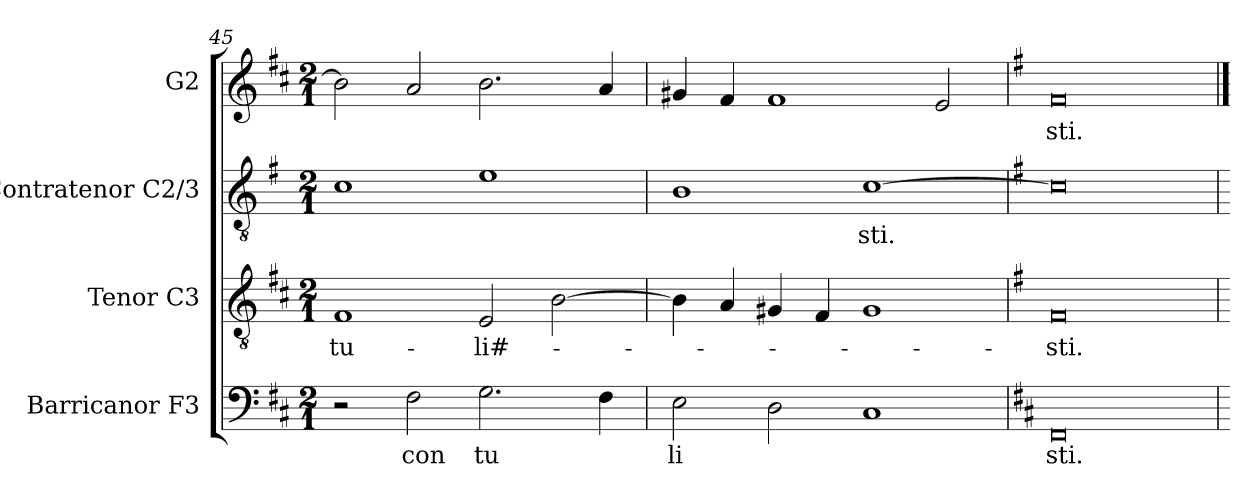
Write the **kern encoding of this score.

**kern	**text	**kern	**text	**kern	**text	**kern	**text
*part4	*part4	*part3	*part3	*part2	*part2	*part1	*part1
*staff4	*staff4	*staff3	*staff3	*staff2	*staff2	*staff1	*staff1
*I"Barricanor F3	*	*I"Tenor C3	*	*I"Contratenor C2/3	*	*I"G2	*
*I'B.	*	*I'T.	*	*I'Ct.	*	*	*
*clefF4	*	*clefGv2	*	*clefGv2	*	*clefG2	*
*k[f#c#]	*	*k[f#c#]	*	*k[f#]	*	*k[f#c#]	*
*D:	*	*D:	*	*G:	*	*D:	*
*M2/1	*	*M2/1	*	*M2/1	*	*M2/1	*
=45	=45	=45	=45	=45	=45	=45	=45
!	!	!	!LO:LY:b:cj	!	!	!	!
2r	.	1F#	-tu-	1c	.	2b\]	.
!	!LO:LY:b:cj	!	!	!	!	!	!
2F#\	con	.	.	.	.	2a/	.
!	!LO:LY:b:cj	!	!LO:LY:b:cj	!	!	!	!
2.G\	tu	2E/	-li#-	1e	.	2.b\	.
.	.	[>2B\	.	.	.	.	.
4F#\	.	.	.	.	.	4a/	.
=46	=46	=46	=46	=46	=46	=46	=46
!	!LO:LY:b:cj	!	!	!	!	!	!
2E\	li	4B\]	.	1B	.	4g#/	.
.	.	4A/	.	.	.	4f#/	.
2D\	.	4G#/	.	.	.	1f#	.
.	.	4F#/	.	.	.	.	.
!	!	!	!	!	!LO:LY:b:cj	!	!
1C#	.	1G#	.	[>1c	-sti.	.	.
.	.	.	.	.	.	2e/	.
=47	=47	=47	=47	=47	=47	=47	=47
*	*	*k[f#]	*	*	*	*k[f#]	*
*	*	*G:	*	*	*	*G:	*
!	!LO:LY:b:cj	!	!LO:LY:b:cj	!	!	!	!LO:LY:b:cj
0FF#	sti.	0F#	-sti.	0c]	.	0f#	-sti.
=	==	=	==	=	==	==	==
*-	*-	*-	*-	*-	*-	*-	*-
